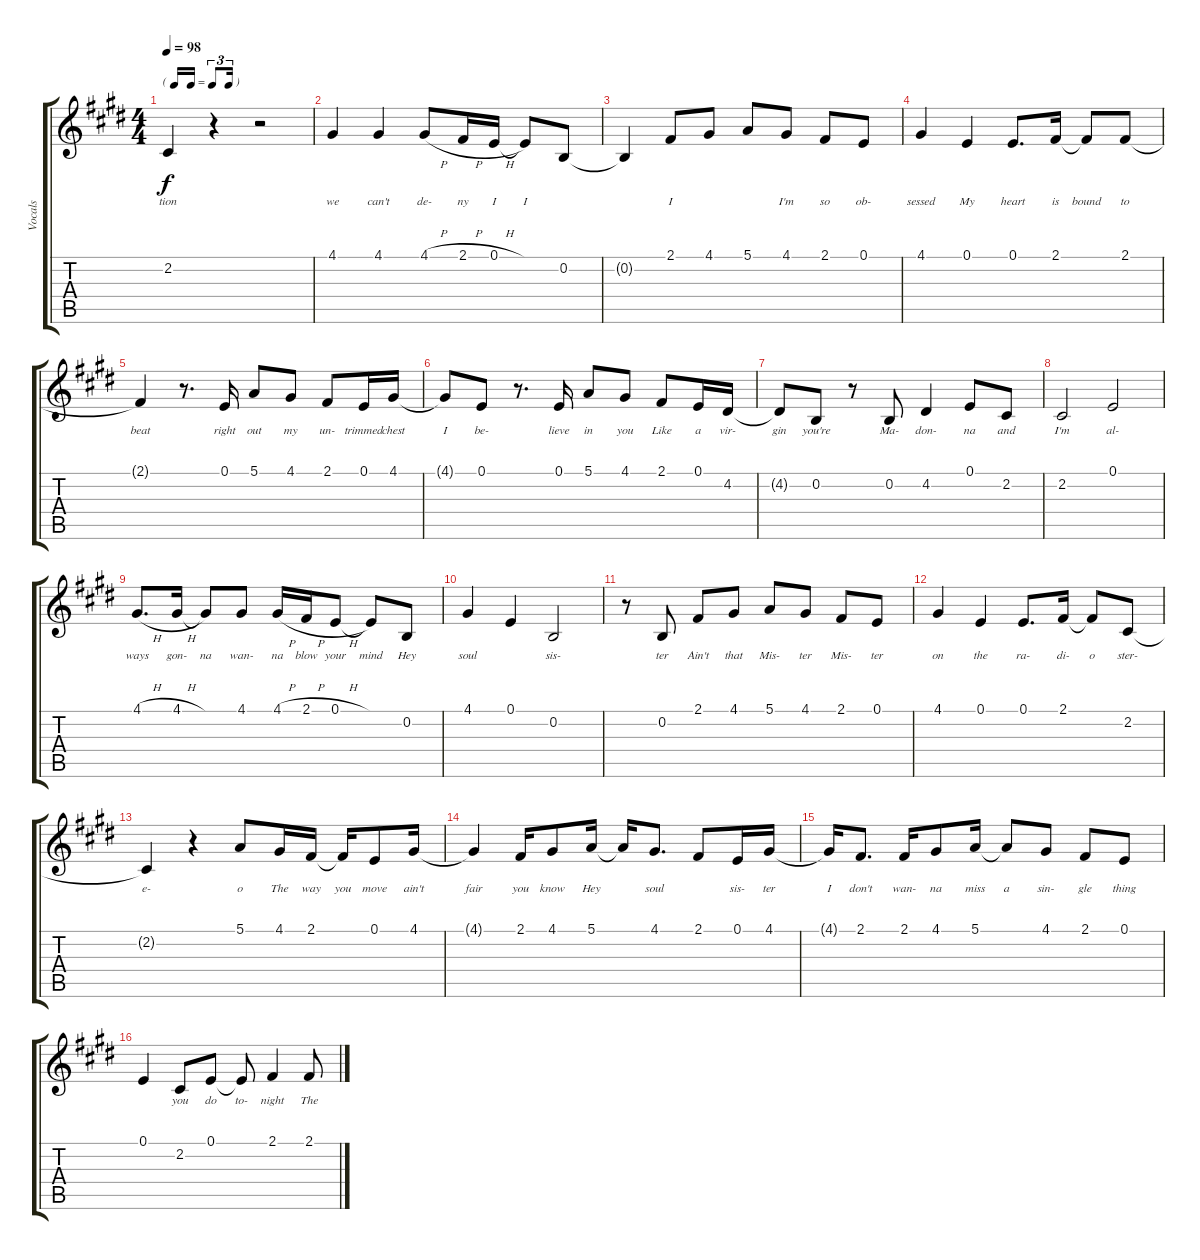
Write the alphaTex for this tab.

\track ("Vocals" "Vocals") {instrument clarinet}
\staff {score tabs}
\tuning (E4 B3 G3 D3 A2 E2) {hide}
\ts (4 4)
\tf triplet16th
\tempo 98
\clef g2
\ks e
2.2{t}.4{lyrics (0 "tion") lyrics (1 "") lyrics (2 "") lyrics (3 "") lyrics (4 "") dy f} r.4 r.2 |
4.1.4{lyrics (0 "we") lyrics (1 "") lyrics (2 "") lyrics (3 "") lyrics (4 "")} 4.1.4{lyrics (0 "can't") lyrics (1 "") lyrics (2 "") lyrics (3 "") lyrics (4 "")} 4.1{h}.8{lyrics (0 "de-") lyrics (1 "") lyrics (2 "") lyrics (3 "") lyrics (4 "")} 2.1{h}.16{lyrics (0 "ny") lyrics (1 "") lyrics (2 "") lyrics (3 "") lyrics (4 "")} 0.1{h}.16{lyrics (0 "I") lyrics (1 "") lyrics (2 "") lyrics (3 "") lyrics (4 "")} 0.1{t}.8{lyrics (0 "I") lyrics (1 "") lyrics (2 "") lyrics (3 "") lyrics (4 "")} 0.2.8{lyrics (0 "") lyrics (1 "") lyrics (2 "") lyrics (3 "") lyrics (4 "")} |
0.2{t}.4{lyrics (0 "") lyrics (1 "") lyrics (2 "") lyrics (3 "") lyrics (4 "")} 2.1.8{lyrics (0 "I") lyrics (1 "") lyrics (2 "") lyrics (3 "") lyrics (4 "")} 4.1.8{lyrics (0 "") lyrics (1 "") lyrics (2 "") lyrics (3 "") lyrics (4 "")} 5.1.8{lyrics (0 "") lyrics (1 "") lyrics (2 "") lyrics (3 "") lyrics (4 "")} 4.1.8{lyrics (0 "I'm") lyrics (1 "") lyrics (2 "") lyrics (3 "") lyrics (4 "")} 2.1.8{lyrics (0 "so") lyrics (1 "") lyrics (2 "") lyrics (3 "") lyrics (4 "")} 0.1.8{lyrics (0 "ob-") lyrics (1 "") lyrics (2 "") lyrics (3 "") lyrics (4 "")} |
4.1.4{lyrics (0 "sessed") lyrics (1 "") lyrics (2 "") lyrics (3 "") lyrics (4 "")} 0.1.4{lyrics (0 "My") lyrics (1 "") lyrics (2 "") lyrics (3 "") lyrics (4 "")} 0.1.8{d lyrics (0 "heart") lyrics (1 "") lyrics (2 "") lyrics (3 "") lyrics (4 "")} 2.1.16{lyrics (0 "is") lyrics (1 "") lyrics (2 "") lyrics (3 "") lyrics (4 "")} 2.1{t}.8{lyrics (0 "bound") lyrics (1 "") lyrics (2 "") lyrics (3 "") lyrics (4 "")} 2.1.8{lyrics (0 "to") lyrics (1 "") lyrics (2 "") lyrics (3 "") lyrics (4 "")} |
2.1{t}.4{lyrics (0 "beat") lyrics (1 "") lyrics (2 "") lyrics (3 "") lyrics (4 "")} r.8{d} 0.1.16{lyrics (0 "right") lyrics (1 "") lyrics (2 "") lyrics (3 "") lyrics (4 "")} 5.1.8{lyrics (0 "out") lyrics (1 "") lyrics (2 "") lyrics (3 "") lyrics (4 "")} 4.1.8{lyrics (0 "my") lyrics (1 "") lyrics (2 "") lyrics (3 "") lyrics (4 "")} 2.1.8{lyrics (0 "un-") lyrics (1 "") lyrics (2 "") lyrics (3 "") lyrics (4 "")} 0.1.16{lyrics (0 "trimmed") lyrics (1 "") lyrics (2 "") lyrics (3 "") lyrics (4 "")} 4.1.16{lyrics (0 "chest") lyrics (1 "") lyrics (2 "") lyrics (3 "") lyrics (4 "")} |
4.1{t}.8{lyrics (0 "I") lyrics (1 "") lyrics (2 "") lyrics (3 "") lyrics (4 "")} 0.1.8{lyrics (0 "be-") lyrics (1 "") lyrics (2 "") lyrics (3 "") lyrics (4 "")} r.8{d} 0.1.16{lyrics (0 "lieve") lyrics (1 "") lyrics (2 "") lyrics (3 "") lyrics (4 "")} 5.1.8{lyrics (0 "in") lyrics (1 "") lyrics (2 "") lyrics (3 "") lyrics (4 "")} 4.1.8{lyrics (0 "you") lyrics (1 "") lyrics (2 "") lyrics (3 "") lyrics (4 "")} 2.1.8{lyrics (0 "Like") lyrics (1 "") lyrics (2 "") lyrics (3 "") lyrics (4 "")} 0.1.16{lyrics (0 "a") lyrics (1 "") lyrics (2 "") lyrics (3 "") lyrics (4 "")} 4.2.16{lyrics (0 "vir-") lyrics (1 "") lyrics (2 "") lyrics (3 "") lyrics (4 "")} |
4.2{t}.8{lyrics (0 "gin") lyrics (1 "") lyrics (2 "") lyrics (3 "") lyrics (4 "")} 0.2.8{lyrics (0 "you're") lyrics (1 "") lyrics (2 "") lyrics (3 "") lyrics (4 "")} r.8 0.2.8{lyrics (0 "Ma-") lyrics (1 "") lyrics (2 "") lyrics (3 "") lyrics (4 "")} 4.2.4{lyrics (0 "don-") lyrics (1 "") lyrics (2 "") lyrics (3 "") lyrics (4 "")} 0.1.8{lyrics (0 "na") lyrics (1 "") lyrics (2 "") lyrics (3 "") lyrics (4 "")} 2.2.8{lyrics (0 "and") lyrics (1 "") lyrics (2 "") lyrics (3 "") lyrics (4 "")} |
2.2.2{lyrics (0 "I'm") lyrics (1 "") lyrics (2 "") lyrics (3 "") lyrics (4 "")} 0.1.2{lyrics (0 "al-") lyrics (1 "") lyrics (2 "") lyrics (3 "") lyrics (4 "")} |
4.1{h}.8{d lyrics (0 "ways") lyrics (1 "") lyrics (2 "") lyrics (3 "") lyrics (4 "")} 4.1{h}.16{lyrics (0 "gon-") lyrics (1 "") lyrics (2 "") lyrics (3 "") lyrics (4 "")} 4.1{t}.8{lyrics (0 "na") lyrics (1 "") lyrics (2 "") lyrics (3 "") lyrics (4 "")} 4.1.8{lyrics (0 "wan-") lyrics (1 "") lyrics (2 "") lyrics (3 "") lyrics (4 "")} 4.1{h}.16{lyrics (0 "na") lyrics (1 "") lyrics (2 "") lyrics (3 "") lyrics (4 "")} 2.1{h}.16{lyrics (0 "blow") lyrics (1 "") lyrics (2 "") lyrics (3 "") lyrics (4 "")} 0.1{h}.8{lyrics (0 "your") lyrics (1 "") lyrics (2 "") lyrics (3 "") lyrics (4 "")} 0.1{t}.8{lyrics (0 "mind") lyrics (1 "") lyrics (2 "") lyrics (3 "") lyrics (4 "")} 0.2.8{lyrics (0 "Hey") lyrics (1 "") lyrics (2 "") lyrics (3 "") lyrics (4 "")} |
4.1.4{lyrics (0 "soul") lyrics (1 "") lyrics (2 "") lyrics (3 "") lyrics (4 "")} 0.1.4{lyrics (0 "") lyrics (1 "") lyrics (2 "") lyrics (3 "") lyrics (4 "")} 0.2.2{lyrics (0 "sis-") lyrics (1 "") lyrics (2 "") lyrics (3 "") lyrics (4 "")} |
r.8 0.2.8{lyrics (0 "ter") lyrics (1 "") lyrics (2 "") lyrics (3 "") lyrics (4 "")} 2.1.8{lyrics (0 "Ain't") lyrics (1 "") lyrics (2 "") lyrics (3 "") lyrics (4 "")} 4.1.8{lyrics (0 "that") lyrics (1 "") lyrics (2 "") lyrics (3 "") lyrics (4 "")} 5.1.8{lyrics (0 "Mis-") lyrics (1 "") lyrics (2 "") lyrics (3 "") lyrics (4 "")} 4.1.8{lyrics (0 "ter") lyrics (1 "") lyrics (2 "") lyrics (3 "") lyrics (4 "")} 2.1.8{lyrics (0 "Mis-") lyrics (1 "") lyrics (2 "") lyrics (3 "") lyrics (4 "")} 0.1.8{lyrics (0 "ter") lyrics (1 "") lyrics (2 "") lyrics (3 "") lyrics (4 "")} |
4.1.4{lyrics (0 "on") lyrics (1 "") lyrics (2 "") lyrics (3 "") lyrics (4 "")} 0.1.4{lyrics (0 "the") lyrics (1 "") lyrics (2 "") lyrics (3 "") lyrics (4 "")} 0.1.8{d lyrics (0 "ra-") lyrics (1 "") lyrics (2 "") lyrics (3 "") lyrics (4 "")} 2.1.16{lyrics (0 "di-") lyrics (1 "") lyrics (2 "") lyrics (3 "") lyrics (4 "")} 2.1{t}.8{lyrics (0 "o") lyrics (1 "") lyrics (2 "") lyrics (3 "") lyrics (4 "")} 2.2.8{lyrics (0 "ster-") lyrics (1 "") lyrics (2 "") lyrics (3 "") lyrics (4 "")} |
2.2{t}.4{lyrics (0 "e-") lyrics (1 "") lyrics (2 "") lyrics (3 "") lyrics (4 "")} r.4 5.1.8{lyrics (0 "o") lyrics (1 "") lyrics (2 "") lyrics (3 "") lyrics (4 "")} 4.1.16{lyrics (0 "The") lyrics (1 "") lyrics (2 "") lyrics (3 "") lyrics (4 "")} 2.1.16{lyrics (0 "way") lyrics (1 "") lyrics (2 "") lyrics (3 "") lyrics (4 "")} 2.1{t}.16{lyrics (0 "you") lyrics (1 "") lyrics (2 "") lyrics (3 "") lyrics (4 "")} 0.1.8{lyrics (0 "move") lyrics (1 "") lyrics (2 "") lyrics (3 "") lyrics (4 "")} 4.1.16{lyrics (0 "ain't") lyrics (1 "") lyrics (2 "") lyrics (3 "") lyrics (4 "")} |
4.1{t}.4{lyrics (0 "fair") lyrics (1 "") lyrics (2 "") lyrics (3 "") lyrics (4 "")} 2.1.16{lyrics (0 "you") lyrics (1 "") lyrics (2 "") lyrics (3 "") lyrics (4 "")} 4.1.8{lyrics (0 "know") lyrics (1 "") lyrics (2 "") lyrics (3 "") lyrics (4 "")} 5.1.16{lyrics (0 "Hey") lyrics (1 "") lyrics (2 "") lyrics (3 "") lyrics (4 "")} 5.1{t}.16{lyrics (0 "") lyrics (1 "") lyrics (2 "") lyrics (3 "") lyrics (4 "")} 4.1.8{d lyrics (0 "soul") lyrics (1 "") lyrics (2 "") lyrics (3 "") lyrics (4 "")} 2.1.8{lyrics (0 "") lyrics (1 "") lyrics (2 "") lyrics (3 "") lyrics (4 "")} 0.1.16{lyrics (0 "sis-") lyrics (1 "") lyrics (2 "") lyrics (3 "") lyrics (4 "")} 4.1.16{lyrics (0 "ter") lyrics (1 "") lyrics (2 "") lyrics (3 "") lyrics (4 "")} |
4.1{t}.16{lyrics (0 "I") lyrics (1 "") lyrics (2 "") lyrics (3 "") lyrics (4 "")} 2.1.8{d lyrics (0 "don't") lyrics (1 "") lyrics (2 "") lyrics (3 "") lyrics (4 "")} 2.1.16{lyrics (0 "wan-") lyrics (1 "") lyrics (2 "") lyrics (3 "") lyrics (4 "")} 4.1.8{lyrics (0 "na") lyrics (1 "") lyrics (2 "") lyrics (3 "") lyrics (4 "")} 5.1.16{lyrics (0 "miss") lyrics (1 "") lyrics (2 "") lyrics (3 "") lyrics (4 "")} 5.1{t}.8{lyrics (0 "a") lyrics (1 "") lyrics (2 "") lyrics (3 "") lyrics (4 "")} 4.1.8{lyrics (0 "sin-") lyrics (1 "") lyrics (2 "") lyrics (3 "") lyrics (4 "")} 2.1.8{lyrics (0 "gle") lyrics (1 "") lyrics (2 "") lyrics (3 "") lyrics (4 "")} 0.1.8{lyrics (0 "thing") lyrics (1 "") lyrics (2 "") lyrics (3 "") lyrics (4 "")} |
0.1.4{lyrics (0 "") lyrics (1 "") lyrics (2 "") lyrics (3 "") lyrics (4 "")} 2.2.8{lyrics (0 "you") lyrics (1 "") lyrics (2 "") lyrics (3 "") lyrics (4 "")} 0.1.8{lyrics (0 "do") lyrics (1 "") lyrics (2 "") lyrics (3 "") lyrics (4 "")} 0.1{t}.8{lyrics (0 "to-") lyrics (1 "") lyrics (2 "") lyrics (3 "") lyrics (4 "")} 2.1.4{lyrics (0 "night") lyrics (1 "") lyrics (2 "") lyrics (3 "") lyrics (4 "")} 2.1{h}.8{lyrics (0 "The") lyrics (1 "") lyrics (2 "") lyrics (3 "") lyrics (4 "")}
